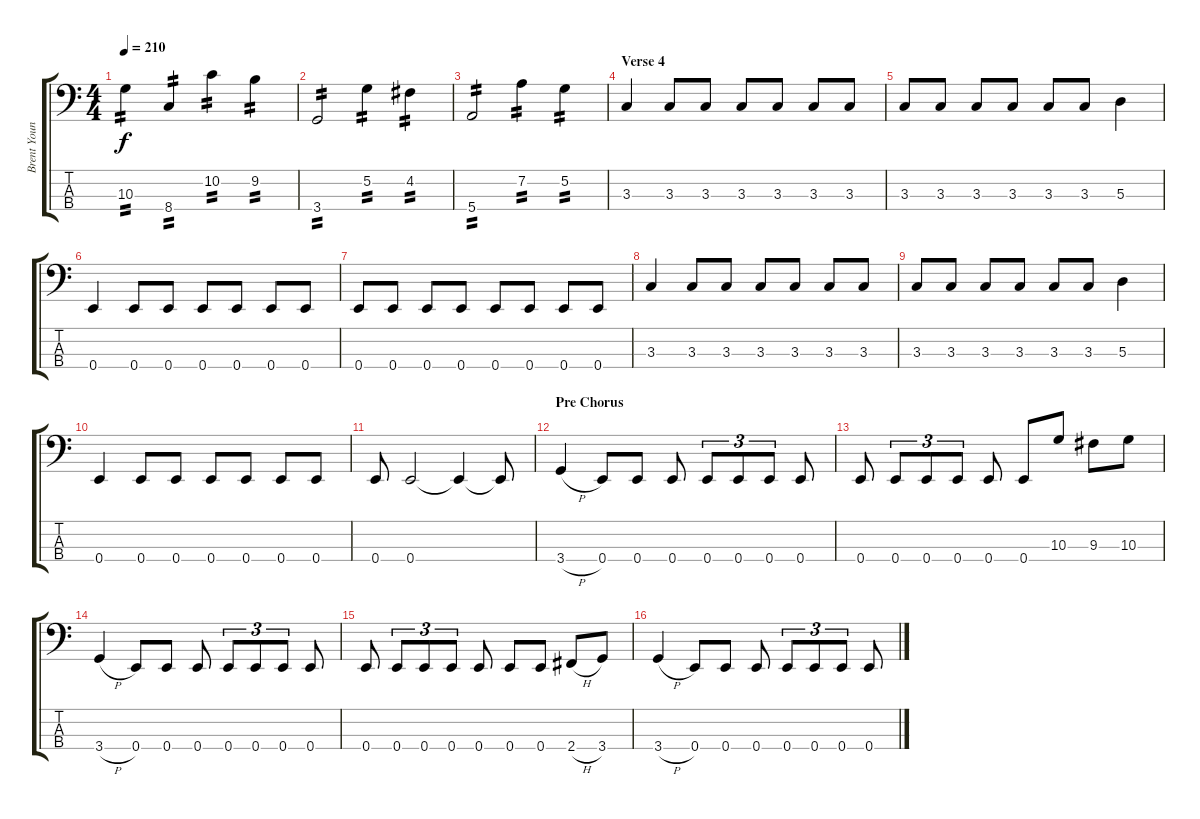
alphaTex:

\track ("Brent Young" "Brent Youn") {instrument electricbasspick}
\staff {score tabs}
\tuning (G2 D2 A1 E1) {hide}
\ts (4 4)
\tempo 210
\clef f4
\ks c
10.3.4{tp 2 dy f} 8.4.4{tp 2} 10.2.4{tp 2} 9.2.4{tp 2} |
3.4.2{tp 2} 5.2.4{tp 2} 4.2.4{tp 2} |
5.4.2{tp 2} 7.2.4{tp 2} 5.2.4{tp 2} |
\section ("" "Verse 4")
3.3.4 3.3.8 3.3.8 3.3.8 3.3.8 3.3.8 3.3.8 |
3.3.8 3.3.8 3.3.8 3.3.8 3.3.8 3.3.8 5.3.4 |
0.4.4 0.4.8 0.4.8 0.4.8 0.4.8 0.4.8 0.4.8 |
0.4.8 0.4.8 0.4.8 0.4.8 0.4.8 0.4.8 0.4.8 0.4.8 |
3.3.4 3.3.8 3.3.8 3.3.8 3.3.8 3.3.8 3.3.8 |
3.3.8 3.3.8 3.3.8 3.3.8 3.3.8 3.3.8 5.3.4 |
0.4.4 0.4.8 0.4.8 0.4.8 0.4.8 0.4.8 0.4.8 |
0.4.8 0.4.2 0.4{t}.4 0.4{t}.8 |
\section ("" "Pre Chorus")
3.4{h}.4 0.4.8 0.4.8 0.4.8 0.4.8{tu (3 2)} 0.4.8{tu (3 2)} 0.4.8{tu (3 2)} 0.4.8 |
0.4.8 0.4.8{tu (3 2)} 0.4.8{tu (3 2)} 0.4.8{tu (3 2)} 0.4.8 0.4.8 10.3.8 9.3.8 10.3.8 |
3.4{h}.4 0.4.8 0.4.8 0.4.8 0.4.8{tu (3 2)} 0.4.8{tu (3 2)} 0.4.8{tu (3 2)} 0.4.8 |
0.4.8 0.4.8{tu (3 2)} 0.4.8{tu (3 2)} 0.4.8{tu (3 2)} 0.4.8 0.4.8 0.4.8 2.4{h}.8 3.4.8 |
3.4{h}.4 0.4.8 0.4.8 0.4.8 0.4.8{tu (3 2)} 0.4.8{tu (3 2)} 0.4.8{tu (3 2)} 0.4.8
